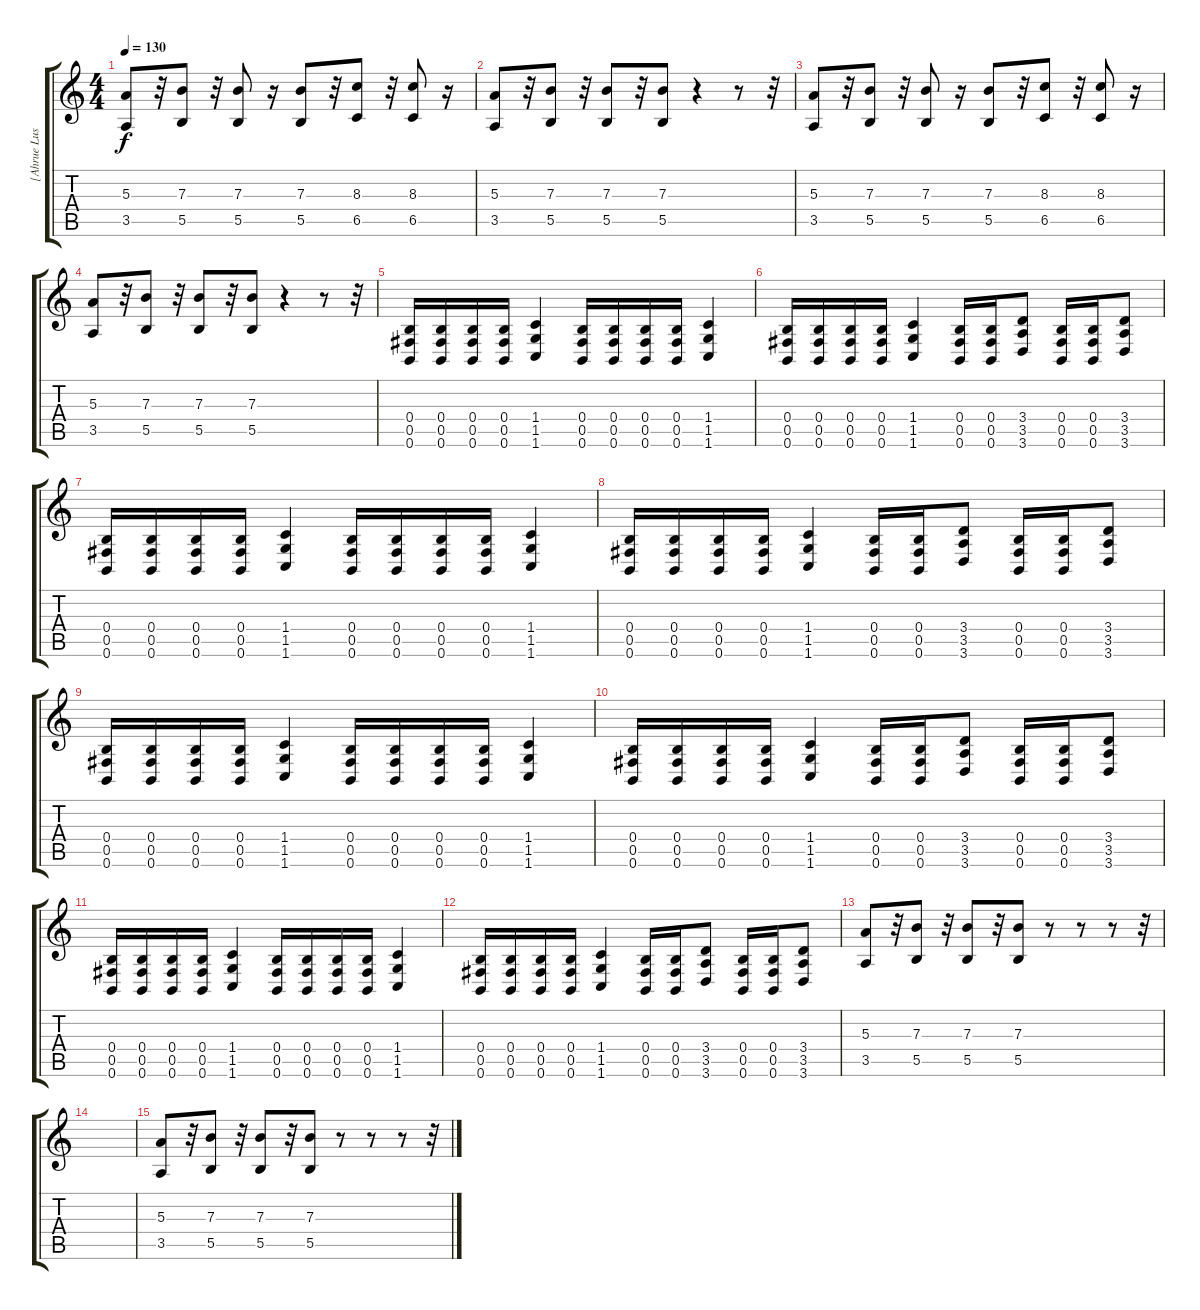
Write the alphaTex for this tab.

\track ("[Ahrue Luster] Guitar" "[Ahrue Lus") {instrument distortionguitar}
\staff {score tabs}
\tuning (Db4 Ab3 E3 B2 Gb2 B1) {hide}
\ts (4 4)
\tempo 130
\clef g2
\ks c
(5.3 3.5).8{dy f} r.32 (7.3 5.5).8 r.32 (7.3 5.5).8 r.16 (7.3 5.5).8 r.32 (8.3 6.5).8 r.32 (8.3 6.5).8 r.16 |
(5.3 3.5).8 r.32 (7.3 5.5).8 r.32 (7.3 5.5).8 r.32 (7.3 5.5).8 r.4 r.8 r.32 |
(5.3 3.5).8 r.32 (7.3 5.5).8 r.32 (7.3 5.5).8 r.16 (7.3 5.5).8 r.32 (8.3 6.5).8 r.32 (8.3 6.5).8 r.16 |
(5.3 3.5).8 r.32 (7.3 5.5).8 r.32 (7.3 5.5).8 r.32 (7.3 5.5).8 r.4 r.8 r.32 |
(0.4 0.5 0.6).16 (0.4 0.5 0.6).16 (0.4 0.5 0.6).16 (0.4 0.5 0.6).16 (1.4 1.5 1.6).4 (0.4 0.5 0.6).16 (0.4 0.5 0.6).16 (0.4 0.5 0.6).16 (0.4 0.5 0.6).16 (1.4 1.5 1.6).4 |
(0.4 0.5 0.6).16 (0.4 0.5 0.6).16 (0.4 0.5 0.6).16 (0.4 0.5 0.6).16 (1.4 1.5 1.6).4 (0.4 0.5 0.6).16 (0.4 0.5 0.6).16 (3.4 3.5 3.6).8 (0.4 0.5 0.6).16 (0.4 0.5 0.6).16 (3.4 3.5 3.6).8 |
(0.4 0.5 0.6).16 (0.4 0.5 0.6).16 (0.4 0.5 0.6).16 (0.4 0.5 0.6).16 (1.4 1.5 1.6).4 (0.4 0.5 0.6).16 (0.4 0.5 0.6).16 (0.4 0.5 0.6).16 (0.4 0.5 0.6).16 (1.4 1.5 1.6).4 |
(0.4 0.5 0.6).16 (0.4 0.5 0.6).16 (0.4 0.5 0.6).16 (0.4 0.5 0.6).16 (1.4 1.5 1.6).4 (0.4 0.5 0.6).16 (0.4 0.5 0.6).16 (3.4 3.5 3.6).8 (0.4 0.5 0.6).16 (0.4 0.5 0.6).16 (3.4 3.5 3.6).8 |
(0.4 0.5 0.6).16 (0.4 0.5 0.6).16 (0.4 0.5 0.6).16 (0.4 0.5 0.6).16 (1.4 1.5 1.6).4 (0.4 0.5 0.6).16 (0.4 0.5 0.6).16 (0.4 0.5 0.6).16 (0.4 0.5 0.6).16 (1.4 1.5 1.6).4 |
(0.4 0.5 0.6).16 (0.4 0.5 0.6).16 (0.4 0.5 0.6).16 (0.4 0.5 0.6).16 (1.4 1.5 1.6).4 (0.4 0.5 0.6).16 (0.4 0.5 0.6).16 (3.4 3.5 3.6).8 (0.4 0.5 0.6).16 (0.4 0.5 0.6).16 (3.4 3.5 3.6).8 |
(0.4 0.5 0.6).16 (0.4 0.5 0.6).16 (0.4 0.5 0.6).16 (0.4 0.5 0.6).16 (1.4 1.5 1.6).4 (0.4 0.5 0.6).16 (0.4 0.5 0.6).16 (0.4 0.5 0.6).16 (0.4 0.5 0.6).16 (1.4 1.5 1.6).4 |
(0.4 0.5 0.6).16 (0.4 0.5 0.6).16 (0.4 0.5 0.6).16 (0.4 0.5 0.6).16 (1.4 1.5 1.6).4 (0.4 0.5 0.6).16 (0.4 0.5 0.6).16 (3.4 3.5 3.6).8 (0.4 0.5 0.6).16 (0.4 0.5 0.6).16 (3.4 3.5 3.6).8 |
(5.3 3.5).8 r.32 (7.3 5.5).8 r.32 (7.3 5.5).8 r.32 (7.3 5.5).8 r.8 r.8 r.8 r.32 |
|
(5.3 3.5).8 r.32 (7.3 5.5).8 r.32 (7.3 5.5).8 r.32 (7.3 5.5).8 r.8 r.8 r.8 r.32
